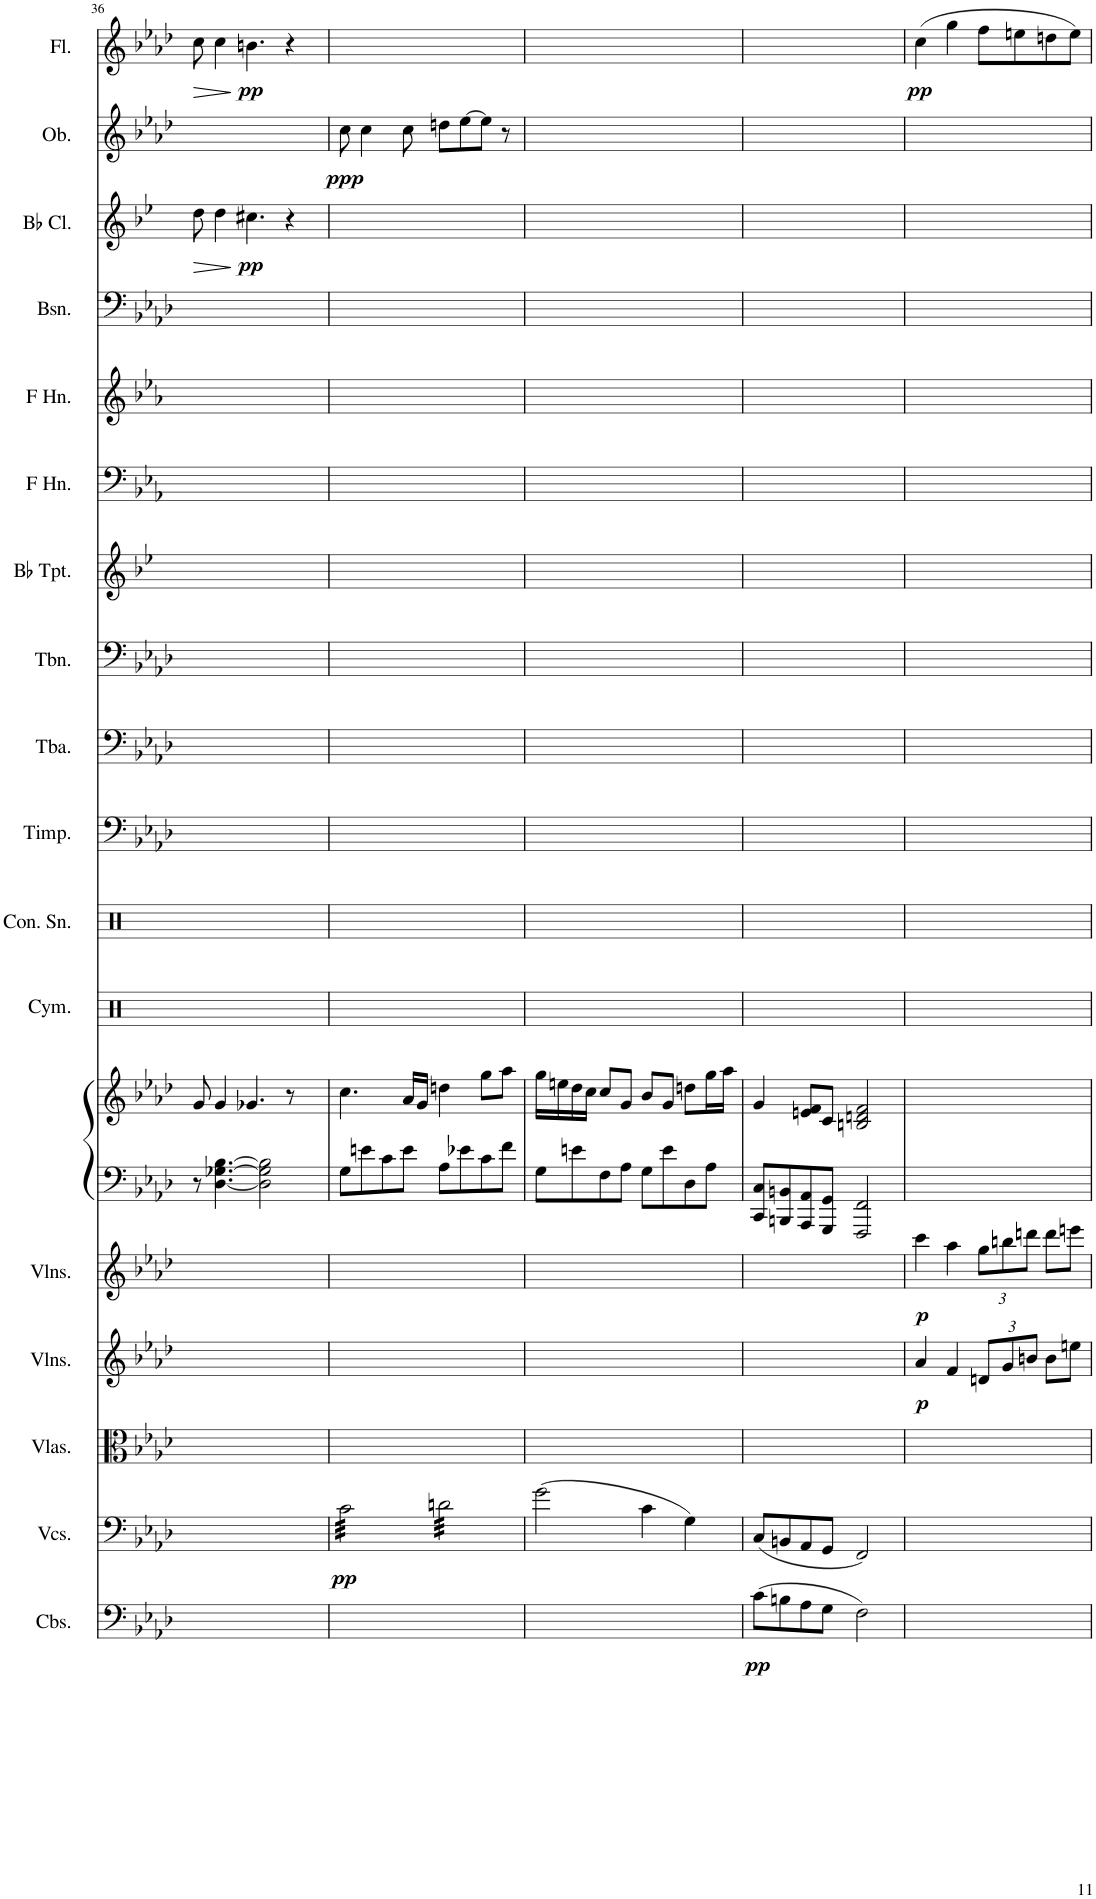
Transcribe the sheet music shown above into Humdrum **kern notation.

**kern	**dynam	**kern	**dynam	**kern	**kern	**dynam	**kern	**dynam	**kern	**kern	**kern	**kern	**kern	**kern	**kern	**kern	**kern	**kern	**kern	**kern	**dynam	**kern	**dynam	**kern	**dynam
*part18	*part18	*part17	*part17	*part16	*part15	*part15	*part14	*part14	*part13	*part13	*part12	*part11	*part10	*part9	*part8	*part7	*part6	*part5	*part4	*part3	*part3	*part2	*part2	*part1	*part1
*staff19	*staff19	*staff18	*staff18	*staff17	*staff16	*staff16	*staff15	*staff15	*staff14	*staff13	*staff12	*staff11	*staff10	*staff9	*staff8	*staff7	*staff6	*staff5	*staff4	*staff3	*staff3	*staff2	*staff2	*staff1	*staff1
*I"Contrabasses	*	*I"Violoncellos	*	*I"Violas	*I"Violins	*	*I"Violins	*	*I"Piano	*	*I"Cymbal	*I"Concert Snare Drum	*I"Timpani	*I"Tuba	*I"Trombone	*I"Bb Trumpet	*I"Horn in F	*I"Horn in F	*I"Bassoon	*I"Bb Clarinet	*	*I"Oboe	*	*I"Flute	*
*I'Cbs.	*	*I'Vcs.	*	*I'Vlas.	*I'Vlns.	*	*I'Vlns.	*	*I'Pno	*	*I'Cym.	*I'Con. Sn.	*I'Timp.	*I'Tba.	*I'Tbn.	*I'Bb Tpt.	*	*	*I'Bsn.	*I'Bb Cl.	*	*I'Ob.	*	*I'Fl.	*
!!LO:PB:g=z
*clefF4	*	*clefF4	*	*clefC3	*clefG2	*	*clefG2	*	*clefF4	*clefG2	*clefX	*clefX	*clefF4	*clefF4	*clefF4	*clefG2	*clefF4	*clefG2	*clefF4	*clefG2	*	*clefG2	*	*clefG2	*
*Trd7c12	*	*	*	*	*	*	*	*	*	*	*	*	*	*	*	*Trd1c2	*Trd4c7	*Trd4c7	*	*Trd1c2	*	*	*	*	*
*k[b-e-a-d-]	*	*k[b-e-a-d-]	*	*k[b-e-a-d-]	*k[b-e-a-d-]	*	*k[b-e-a-d-]	*	*k[b-e-a-d-]	*k[b-e-a-d-]	*k[]	*k[]	*k[b-e-a-d-]	*k[b-e-a-d-]	*k[b-e-a-d-]	*k[b-e-]	*k[b-e-a-]	*k[b-e-a-]	*k[b-e-a-d-]	*k[b-e-]	*	*k[b-e-a-d-]	*	*k[b-e-a-d-]	*
*f:	*	*f:	*	*f:	*f:	*	*f:	*	*f:	*f:	*	*	*f:	*f:	*f:	*g:	*c:	*c:	*f:	*g:	*	*f:	*	*f:	*
*M4/4	*	*M4/4	*	*M4/4	*M4/4	*	*M4/4	*	*M4/4	*M4/4	*M4/4	*M4/4	*M4/4	*M4/4	*M4/4	*M4/4	*M4/4	*M4/4	*M4/4	*M4/4	*	*M4/4	*	*M4/4	*
=36	=36	=36	=36	=36	=36	=36	=36	=36	=36	=36	=36	=36	=36	=36	=36	=36	=36	=36	=36	=36	=36	=36	=36	=36	=36
!	!	!	!	!	!	!	!	!	!	!	!	!	!	!	!	!	!	!	!	!	!LO:HP:b	!	!	!	!LO:HP:b
1ryy	.	1ryy	.	1ryy	1ryy	.	1ryy	.	8r	8g/	1ryy	1ryy	1ryy	1ryy	1ryy	1ryy	1ryy	1ryy	1ryy	8dd\	>	1ryy	.	8cc\	>
.	.	.	.	.	.	.	.	.	[4.D-\ [4.G-X\ [4.B-\	4g/	.	.	.	.	.	.	.	.	.	4dd\	.	.	.	4cc\	.
!	!	!	!	!	!	!	!	!	!	!	!	!	!	!	!	!	!	!	!	!	!LO:DY:n=1:b	!	!	!	!LO:DY:n=1:b
.	.	.	.	.	.	.	.	.	.	4.g-X/	.	.	.	.	.	.	.	.	.	4.cc#X\	] pp	.	.	4.bn\	] pp
.	.	.	.	.	.	.	.	.	2D-\] 2G-\] 2B-\]	.	.	.	.	.	.	.	.	.	.	.	.	.	.	.	.
.	.	.	.	.	.	.	.	.	.	8r	.	.	.	.	.	.	.	.	.	4r	.	.	.	4r	.
.	.	.	.	.	.	.	.	.	.	8ryy	.	.	.	.	.	.	.	.	.	.	.	.	.	.	.
=37	=37	=37	=37	=37	=37	=37	=37	=37	=37	=37	=37	=37	=37	=37	=37	=37	=37	=37	=37	=37	=37	=37	=37	=37	=37
!	!	!	!LO:DY:b	!	!	!	!	!	!	!	!	!	!	!	!	!	!	!	!	!	!	!	!LO:DY:b	!	!
*	*	*tremolo	*	*	*	*	*	*	*	*	*	*	*	*	*	*	*	*	*	*	*	*	*	*	*
1ryy	.	32c\LLL	pp	1ryy	1ryy	.	1ryy	.	8G\L	4.cc\	1ryy	1ryy	1ryy	1ryy	1ryy	1ryy	1ryy	1ryy	1ryy	1ryy	.	8cc\	ppp	1ryy	.
.	.	32c\	.	.	.	.	.	.	.	.	.	.	.	.	.	.	.	.	.	.	.	.	.	.	.
.	.	32c\	.	.	.	.	.	.	.	.	.	.	.	.	.	.	.	.	.	.	.	.	.	.	.
.	.	32c\	.	.	.	.	.	.	.	.	.	.	.	.	.	.	.	.	.	.	.	.	.	.	.
.	.	32c\	.	.	.	.	.	.	8en\	.	.	.	.	.	.	.	.	.	.	.	.	4cc\	.	.	.
.	.	32c\	.	.	.	.	.	.	.	.	.	.	.	.	.	.	.	.	.	.	.	.	.	.	.
.	.	32c\	.	.	.	.	.	.	.	.	.	.	.	.	.	.	.	.	.	.	.	.	.	.	.
.	.	32c\	.	.	.	.	.	.	.	.	.	.	.	.	.	.	.	.	.	.	.	.	.	.	.
.	.	32c\	.	.	.	.	.	.	8c\	.	.	.	.	.	.	.	.	.	.	.	.	.	.	.	.
.	.	32c\	.	.	.	.	.	.	.	.	.	.	.	.	.	.	.	.	.	.	.	.	.	.	.
.	.	32c\	.	.	.	.	.	.	.	.	.	.	.	.	.	.	.	.	.	.	.	.	.	.	.
.	.	32c\	.	.	.	.	.	.	.	.	.	.	.	.	.	.	.	.	.	.	.	.	.	.	.
.	.	32c\	.	.	.	.	.	.	8e\J	16a-/LL	.	.	.	.	.	.	.	.	.	.	.	8cc\	.	.	.
.	.	32c\	.	.	.	.	.	.	.	.	.	.	.	.	.	.	.	.	.	.	.	.	.	.	.
.	.	32c\	.	.	.	.	.	.	.	16g/JJ	.	.	.	.	.	.	.	.	.	.	.	.	.	.	.
.	.	32c\JJJ	.	.	.	.	.	.	.	.	.	.	.	.	.	.	.	.	.	.	.	.	.	.	.
.	.	32dn\LLL	.	.	.	.	.	.	8A-\L	4ddn\	.	.	.	.	.	.	.	.	.	.	.	8ddn\L	.	.	.
.	.	32dn\	.	.	.	.	.	.	.	.	.	.	.	.	.	.	.	.	.	.	.	.	.	.	.
.	.	32dn\	.	.	.	.	.	.	.	.	.	.	.	.	.	.	.	.	.	.	.	.	.	.	.
.	.	32dn\	.	.	.	.	.	.	.	.	.	.	.	.	.	.	.	.	.	.	.	.	.	.	.
.	.	32dn\	.	.	.	.	.	.	8e-X\	.	.	.	.	.	.	.	.	.	.	.	.	[8ee-\	.	.	.
.	.	32dn\	.	.	.	.	.	.	.	.	.	.	.	.	.	.	.	.	.	.	.	.	.	.	.
.	.	32dn\	.	.	.	.	.	.	.	.	.	.	.	.	.	.	.	.	.	.	.	.	.	.	.
.	.	32dn\	.	.	.	.	.	.	.	.	.	.	.	.	.	.	.	.	.	.	.	.	.	.	.
.	.	32dn\	.	.	.	.	.	.	8c\	8gg\L	.	.	.	.	.	.	.	.	.	.	.	8ee-\J]	.	.	.
.	.	32dn\	.	.	.	.	.	.	.	.	.	.	.	.	.	.	.	.	.	.	.	.	.	.	.
.	.	32dn\	.	.	.	.	.	.	.	.	.	.	.	.	.	.	.	.	.	.	.	.	.	.	.
.	.	32dn\	.	.	.	.	.	.	.	.	.	.	.	.	.	.	.	.	.	.	.	.	.	.	.
.	.	32dn\	.	.	.	.	.	.	8f\J	8aa-\J	.	.	.	.	.	.	.	.	.	.	.	8r	.	.	.
.	.	32dn\	.	.	.	.	.	.	.	.	.	.	.	.	.	.	.	.	.	.	.	.	.	.	.
.	.	32dn\	.	.	.	.	.	.	.	.	.	.	.	.	.	.	.	.	.	.	.	.	.	.	.
.	.	32dn\JJJ	.	.	.	.	.	.	.	.	.	.	.	.	.	.	.	.	.	.	.	.	.	.	.
*	*	*Xtremolo	*	*	*	*	*	*	*	*	*	*	*	*	*	*	*	*	*	*	*	*	*	*	*
=38	=38	=38	=38	=38	=38	=38	=38	=38	=38	=38	=38	=38	=38	=38	=38	=38	=38	=38	=38	=38	=38	=38	=38	=38	=38
1ryy	.	(2g\	.	1ryy	1ryy	.	1ryy	.	8G\L	16gg\LL	1ryy	1ryy	1ryy	1ryy	1ryy	1ryy	1ryy	1ryy	1ryy	1ryy	.	1ryy	.	1ryy	.
.	.	.	.	.	.	.	.	.	.	16een\	.	.	.	.	.	.	.	.	.	.	.	.	.	.	.
.	.	.	.	.	.	.	.	.	8en\	16dd-\	.	.	.	.	.	.	.	.	.	.	.	.	.	.	.
.	.	.	.	.	.	.	.	.	.	16cc\JJ	.	.	.	.	.	.	.	.	.	.	.	.	.	.	.
.	.	.	.	.	.	.	.	.	8F\	8cc/L	.	.	.	.	.	.	.	.	.	.	.	.	.	.	.
.	.	.	.	.	.	.	.	.	8A-\J	8g/J	.	.	.	.	.	.	.	.	.	.	.	.	.	.	.
.	.	4c\	.	.	.	.	.	.	8G\L	8b-/L	.	.	.	.	.	.	.	.	.	.	.	.	.	.	.
.	.	.	.	.	.	.	.	.	8e\	8g/J	.	.	.	.	.	.	.	.	.	.	.	.	.	.	.
.	.	4G\)	.	.	.	.	.	.	8D-\	8ddn\L	.	.	.	.	.	.	.	.	.	.	.	.	.	.	.
.	.	.	.	.	.	.	.	.	8A-\J	16gg\L	.	.	.	.	.	.	.	.	.	.	.	.	.	.	.
.	.	.	.	.	.	.	.	.	.	16aa-\JJ	.	.	.	.	.	.	.	.	.	.	.	.	.	.	.
=39	=39	=39	=39	=39	=39	=39	=39	=39	=39	=39	=39	=39	=39	=39	=39	=39	=39	=39	=39	=39	=39	=39	=39	=39	=39
!	!LO:DY:b	!	!	!	!	!	!	!	!	!	!	!	!	!	!	!	!	!	!	!	!	!	!	!	!
(8c\L	pp	(8C/L	.	1ryy	1ryy	.	1ryy	.	8CC/ 8C/L	4g/	1ryy	1ryy	1ryy	1ryy	1ryy	1ryy	1ryy	1ryy	1ryy	1ryy	.	1ryy	.	1ryy	.
8Bn\	.	8BBn/	.	.	.	.	.	.	8BBBn/ 8BBn/	.	.	.	.	.	.	.	.	.	.	.	.	.	.	.	.
8A-\	.	8AA-/	.	.	.	.	.	.	8AAA-/ 8AA-/	8en/ 8f/L	.	.	.	.	.	.	.	.	.	.	.	.	.	.	.
8G\J	.	8GG/J	.	.	.	.	.	.	8GGG/ 8GG/J	8c/J	.	.	.	.	.	.	.	.	.	.	.	.	.	.	.
2F\)	.	2FF/)	.	.	.	.	.	.	2FFF/ 2FF/	2Bn/ 2dn/ 2f/	.	.	.	.	.	.	.	.	.	.	.	.	.	.	.
=40	=40	=40	=40	=40	=40	=40	=40	=40	=40	=40	=40	=40	=40	=40	=40	=40	=40	=40	=40	=40	=40	=40	=40	=40	=40
!	!	!	!	!	!	!LO:DY:b	!	!LO:DY:b	!	!	!	!	!	!	!	!	!	!	!	!	!	!	!	!	!LO:DY:b
1ryy	.	1ryy	.	1ryy	4a-/	p	4ccc\	p	1ryy	1ryy	1ryy	1ryy	1ryy	1ryy	1ryy	1ryy	1ryy	1ryy	1ryy	1ryy	.	1ryy	.	(4cc\	pp
.	.	.	.	.	4f/	.	4aa-\	.	.	.	.	.	.	.	.	.	.	.	.	.	.	.	.	4gg\	.
*	*	*	*	*	*Xbrackettup	*	*Xbrackettup	*	*	*	*	*	*	*	*	*	*	*	*	*	*	*	*	*	*
.	.	.	.	.	12dn/L	.	12gg\L	.	.	.	.	.	.	.	.	.	.	.	.	.	.	.	.	8ff\L	.
.	.	.	.	.	12g/	.	12bbn\	.	.	.	.	.	.	.	.	.	.	.	.	.	.	.	.	.	.
.	.	.	.	.	.	.	.	.	.	.	.	.	.	.	.	.	.	.	.	.	.	.	.	8een\	.
.	.	.	.	.	12bn/J	.	12dddn\J	.	.	.	.	.	.	.	.	.	.	.	.	.	.	.	.	.	.
.	.	.	.	.	8b\L	.	8ddd\L	.	.	.	.	.	.	.	.	.	.	.	.	.	.	.	.	8ddn\	.
.	.	.	.	.	8een\J	.	8eeen\J	.	.	.	.	.	.	.	.	.	.	.	.	.	.	.	.	8ee\J)	.
=	=	=	=	=	=	=	=	=	=	=	=	=	=	=	=	=	=	=	=	=	=	=	=	=	=
*-	*-	*-	*-	*-	*-	*-	*-	*-	*-	*-	*-	*-	*-	*-	*-	*-	*-	*-	*-	*-	*-	*-	*-	*-	*-
